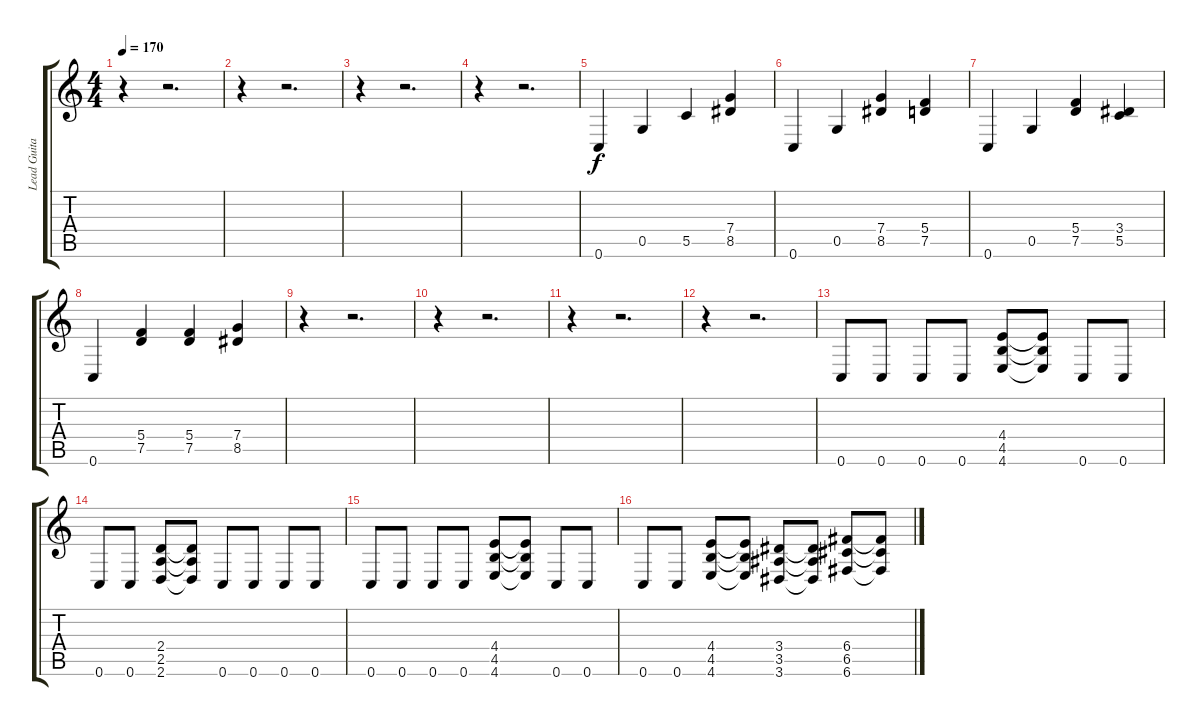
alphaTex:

\track ("Lead Guitar 1" "Lead Guita") {instrument distortionguitar}
\staff {score tabs}
\tuning (D4 A3 F3 C3 G2 C2) {hide}
\ts (4 4)
\tempo 170
\clef g2
\ks c
r.4{dy f} r.2{d} |
r.4 r.2{d} |
r.4 r.2{d} |
r.4 r.2{d} |
0.6.4 0.5.4 5.5.4 (7.4 8.5).4 |
0.6.4 0.5.4 (7.4 8.5).4 (5.4 7.5).4 |
0.6.4 0.5.4 (5.4 7.5).4 (3.4 5.5).4 |
0.6.4 (5.4 7.5).4 (5.4 7.5).4 (7.4 8.5).4 |
r.4 r.2{d} |
r.4 r.2{d} |
r.4 r.2{d} |
r.4 r.2{d} |
0.6.8 0.6.8 0.6.8 0.6.8 (4.4 4.5 4.6).8 (4.4{t} 4.5{t} 4.6{t}).8 0.6.8 0.6.8 |
0.6.8 0.6.8 (2.4 2.5 2.6).8 (2.4{t} 2.5{t} 2.6{t}).8 0.6.8 0.6.8 0.6.8 0.6.8 |
0.6.8 0.6.8 0.6.8 0.6.8 (4.4 4.5 4.6).8 (4.4{t} 4.5{t} 4.6{t}).8 0.6.8 0.6.8 |
0.6.8 0.6.8 (4.4 4.5 4.6).8 (4.4{t} 4.5{t} 4.6{t}).8 (3.4 3.5 3.6).8 (3.4{t} 3.5{t} 3.6{t}).8 (6.4 6.5 6.6).8 (6.4{t} 6.5{t} 6.6{t}).8
